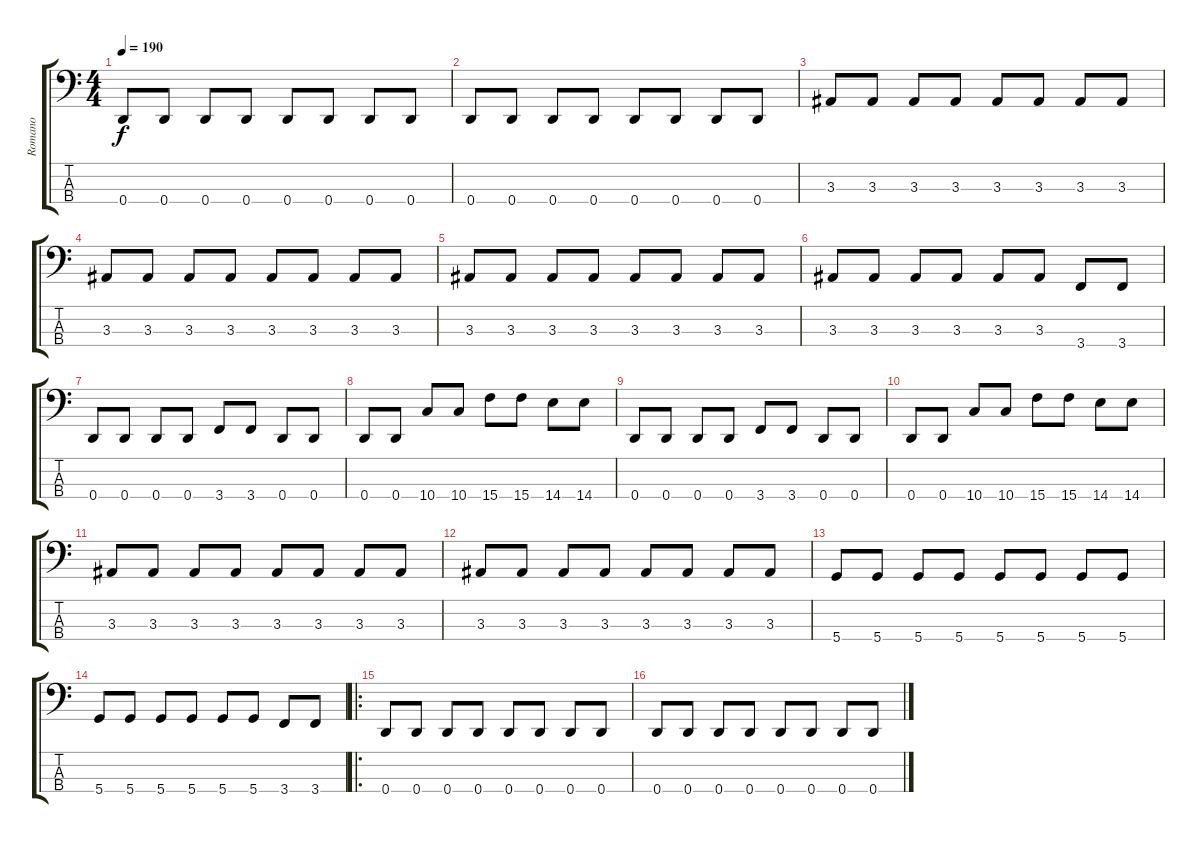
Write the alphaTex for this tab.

\track ("Romano" "Romano") {instrument electricbasspick}
\staff {score tabs}
\tuning (F2 C2 G1 D1) {hide}
\ts (4 4)
\tempo 190
\clef f4
\ks c
0.4.8{dy f} 0.4.8 0.4.8 0.4.8 0.4.8 0.4.8 0.4.8 0.4.8 |
0.4.8 0.4.8 0.4.8 0.4.8 0.4.8 0.4.8 0.4.8 0.4.8 |
3.3.8 3.3.8 3.3.8 3.3.8 3.3.8 3.3.8 3.3.8 3.3.8 |
3.3.8 3.3.8 3.3.8 3.3.8 3.3.8 3.3.8 3.3.8 3.3.8 |
3.3.8 3.3.8 3.3.8 3.3.8 3.3.8 3.3.8 3.3.8 3.3.8 |
3.3.8 3.3.8 3.3.8 3.3.8 3.3.8 3.3.8 3.4.8 3.4.8 |
0.4.8 0.4.8 0.4.8 0.4.8 3.4.8 3.4.8 0.4.8 0.4.8 |
0.4.8 0.4.8 10.4.8 10.4.8 15.4.8 15.4.8 14.4.8 14.4.8 |
0.4.8 0.4.8 0.4.8 0.4.8 3.4.8 3.4.8 0.4.8 0.4.8 |
0.4.8 0.4.8 10.4.8 10.4.8 15.4.8 15.4.8 14.4.8 14.4.8 |
3.3.8 3.3.8 3.3.8 3.3.8 3.3.8 3.3.8 3.3.8 3.3.8 |
3.3.8 3.3.8 3.3.8 3.3.8 3.3.8 3.3.8 3.3.8 3.3.8 |
5.4.8 5.4.8 5.4.8 5.4.8 5.4.8 5.4.8 5.4.8 5.4.8 |
5.4.8 5.4.8 5.4.8 5.4.8 5.4.8 5.4.8 3.4.8 3.4.8 |
\ro
0.4.8 0.4.8 0.4.8 0.4.8 0.4.8 0.4.8 0.4.8 0.4.8 |
0.4.8 0.4.8 0.4.8 0.4.8 0.4.8 0.4.8 0.4.8 0.4.8
